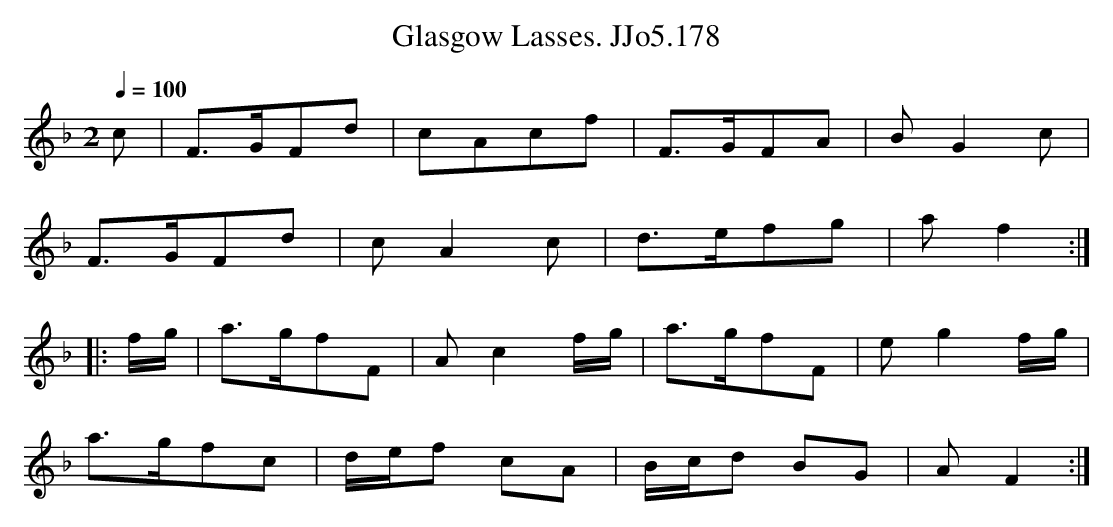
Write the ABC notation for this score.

X:1
T:Glasgow Lasses. JJo5.178
M:2
L:1/8
Q:1/4=100
K:F
c|F>GFd|cAcf|F>GFA|BG2c|
F>GFd|cA2c|d>efg|af2:|
|:f/g/|a>gfF|Ac2 f/g/|a>gfF|eg2f/g/|
a>gfc|d/e/f cA|B/c/d BG|AF2:|
